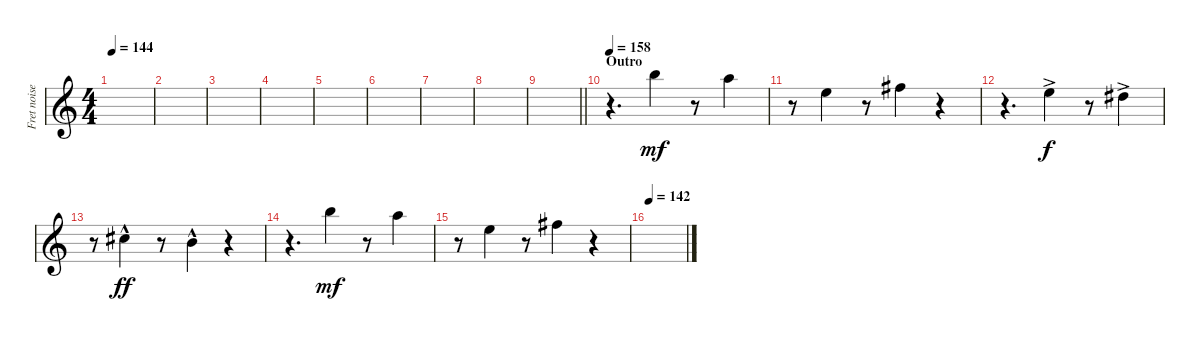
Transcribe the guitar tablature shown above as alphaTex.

\track ("Fret noise" "Fret noise") {instrument guitarfretnoise}
\staff {score}
\tuning (E4 B3 Gb3 E3 B2 E2) {hide}
\ts (4 4)
\tempo 144
\clef g2
\ks c
|
|
|
|
|
|
|
|
\barLineRight lightlight
|
\section ("" "Outro")
\tempo 158
r.4{d volume 4} 19.1.4{dy mf} r.8 17.1.4 |
r.8 17.2.4 r.8 19.2.4 r.4 |
r.4{d} 17.2{ac}.4{dy f} r.8 16.2{ac}.4 |
r.8 19.3{hac}.4{dy ff} r.8 17.3{hac}.4 r.4 |
r.4{d} 19.1.4{dy mf} r.8 17.1.4 |
r.8 17.2.4 r.8 19.2.4 r.4 |
\tempo 142
